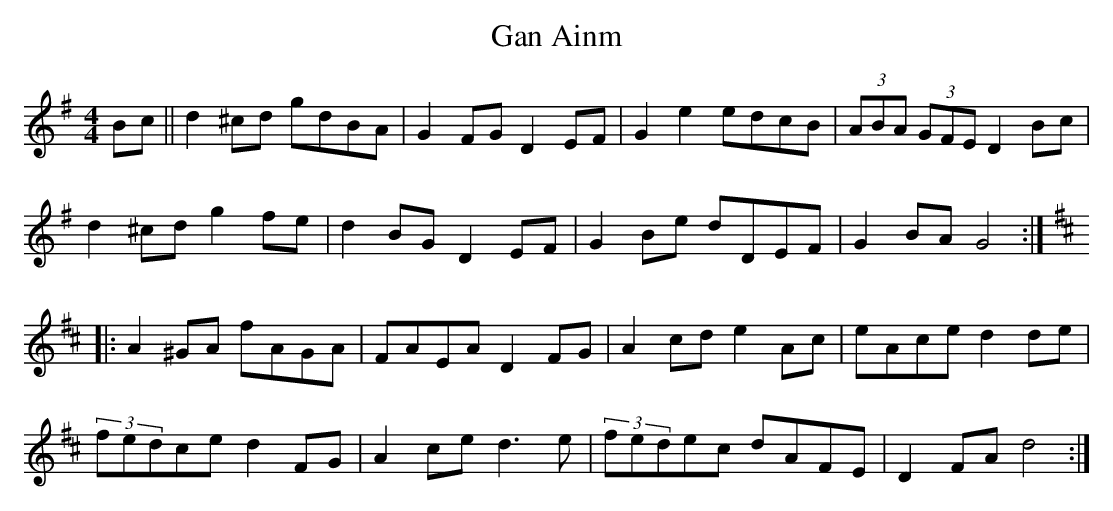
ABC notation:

X:1
T:Gan Ainm
M:4/4
K:G
Bc || d2^cd gdBA | G2FG D2EF | G2e2 edcB | (3ABA (3GFE D2Bc |
d2^cd g2fe | d2BG D2EF | G2Be dDEF | G2BA G4 :|
K:D\
|:A2^GA fAGA | FAEA D2FG | A2cd e2Ac | eAce d2de |
(3fedce d2FG | A2ce d3e | (3fedec dAFE | D2FA d4 :|
